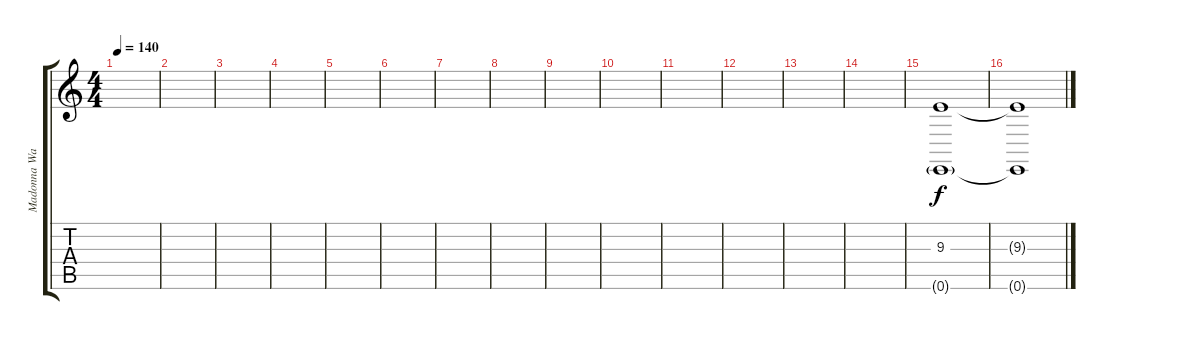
\track ("Madonna Wayne Gacy" "Madonna Wa") {instrument applause}
\staff {score tabs}
\tuning (E4 B3 G3 D3 A2 E2) {hide}
\ts (4 4)
\tempo 140
\clef g2
\ks c
|
|
|
|
|
|
|
|
|
|
|
|
|
|
(9.3 0.6{g}).1{volume 8 instrument synthstrings1} |
(9.3{t} 0.6{t}).1{dy f}
